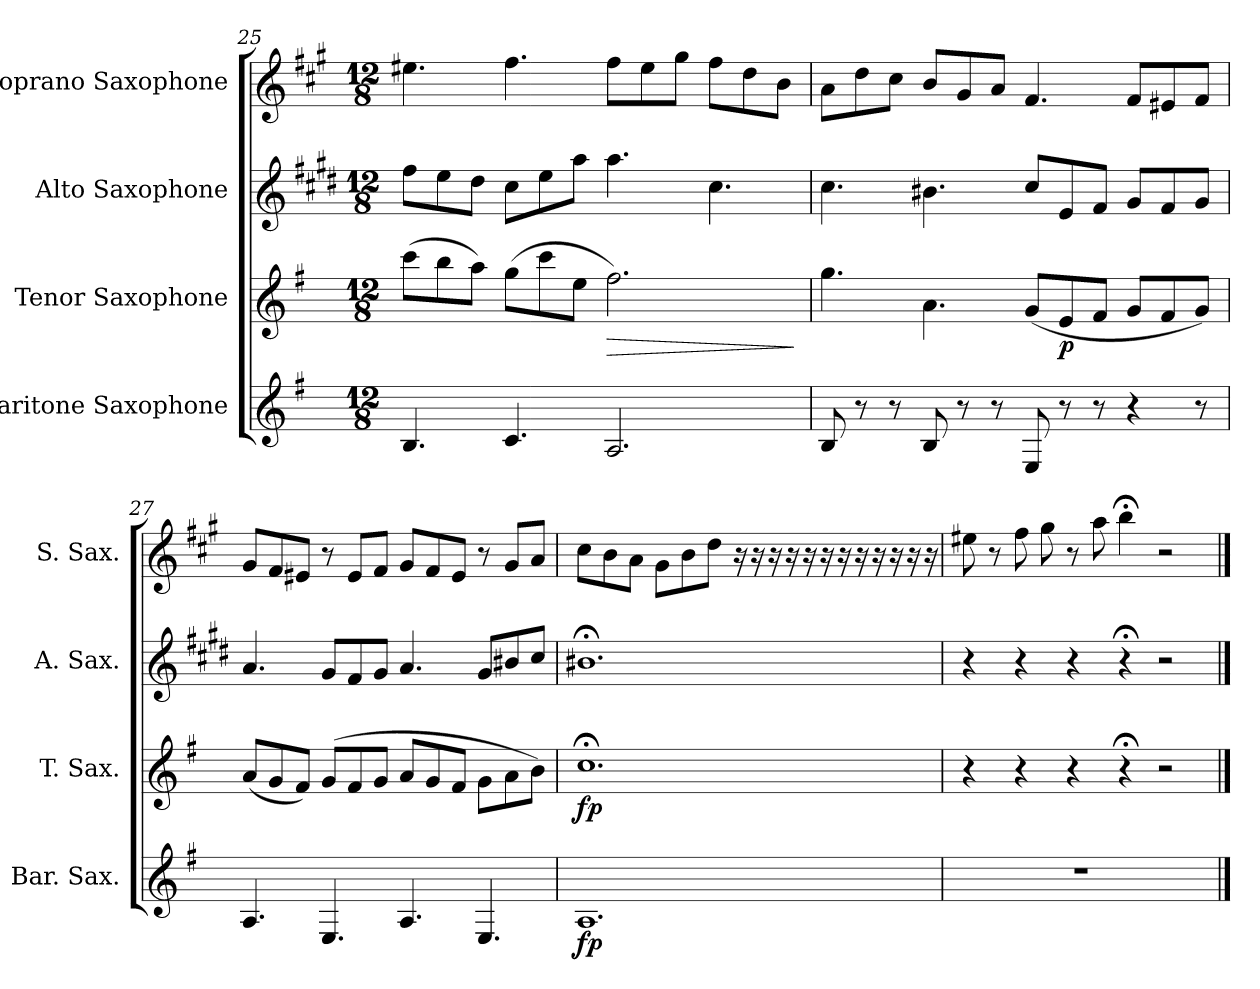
**kern	**dynam	**kern	**dynam	**kern	**kern
*part4	*part4	*part3	*part3	*part2	*part1
*staff4	*staff4	*staff3	*staff3	*staff2	*staff1
*I"Baritone Saxophone	*	*I"Tenor Saxophone	*	*I"Alto Saxophone	*I"Soprano Saxophone
*I'Bar. Sax.	*	*I'T. Sax.	*	*I'A. Sax.	*I'S. Sax.
!!LO:LB:g=z
*clefG2	*	*clefG2	*	*clefG2	*clefG2
*ITrd12c21	*	*ITrd8c14	*	*ITrd5c9	*ITrd1c2
*k[f#]	*	*k[f#]	*	*k[f#]	*k[f#]
*M12/8	*	*M12/8	*	*M12/8	*M12/8
=25	=25	=25	=25	=25	=25
4.BB/	.	(8cc\L	.	8a\L	4.dd#X\
.	.	8b\	.	8g\	.
.	.	8a\J)	.	8f#\J	.
4.C/	.	(8g\L	.	8e\L	4.ee\
.	.	8cc\	.	8g\	.
.	.	8e\J	.	8cc\J	.
!	!	!	!LO:HP:b	!	!
2.AA/	.	2.f#\)	>	4.cc\	8ee\L
.	.	.	.	.	8dd#\
.	.	.	.	.	8ff#\J
.	.	.	.	4.e\	8ee\L
.	.	.	.	.	8cc\
.	.	.	.	.	8a\J
.	.	.	]	.	.
=26	=26	=26	=26	=26	=26
8BB/	.	4.g\	.	4.e\	8g\L
8r	.	.	.	.	8cc\
8r	.	.	.	.	8b\J
8BB/	.	4.A\	.	4.d#X\	8a/L
8r	.	.	.	.	8f#/
8r	.	.	.	.	8g/J
8EE/	.	(8G/L	.	8e/L	4.e/
!	!	!	!LO:DY:b	!	!
8r	.	8E/	p	8G/	.
8r	.	8F#/J	.	8A/J	.
4r	.	8G/L	.	8B/L	8e/L
.	.	8F#/	.	8A/	8d#X/
8r	.	8G/J)	.	8B/J	8e/J
!!LO:LB:g=z
=27	=27	=27	=27	=27	=27
4.AA/	.	(8A/L	.	4.c/	8f#/L
.	.	8G/	.	.	8e/
.	.	8F#/J)	.	.	8d#X/J
4.EE/	.	(8G/L	.	8B/L	8r
.	.	8F#/	.	8A/	8d#/L
.	.	8G/J	.	8B/J	8e/J
4.AA/	.	8A/L	.	4.c/	8f#/L
.	.	8G/	.	.	8e/
.	.	8F#/J	.	.	8d#/J
4.EE/	.	8G\L	.	8B/L	8r
.	.	8A\	.	8d#X/	8f#/L
.	.	8B\J)	.	8e/J	8g/J
=28	=28	=28	=28	=28	=28
!	!LO:DY:b	!	!LO:DY:b	!	!
1.AA	fp	1.c;<	fp	1.d#X;<	8b\L
.	.	.	.	.	8a\
.	.	.	.	.	8g\J
.	.	.	.	.	8f#\L
.	.	.	.	.	8a\
.	.	.	.	.	8cc\J
.	.	.	.	.	16r
.	.	.	.	.	16r
.	.	.	.	.	16r
.	.	.	.	.	16r
.	.	.	.	.	16r
.	.	.	.	.	16r
.	.	.	.	.	16r
.	.	.	.	.	16r
.	.	.	.	.	16r
.	.	.	.	.	16r
.	.	.	.	.	16r
.	.	.	.	.	16r
=29	=29	=29	=29	=29	=29
1.r	.	4r	.	4r	8dd#X\
.	.	.	.	.	8r
.	.	4r	.	4r	8ee\
.	.	.	.	.	8ff#\
.	.	4r	.	4r	8r
.	.	.	.	.	8gg\
.	.	4r;<	.	4r;<	4aa;<\
.	.	2r	.	2r	2r
==	==	==	==	==	==
*-	*-	*-	*-	*-	*-
